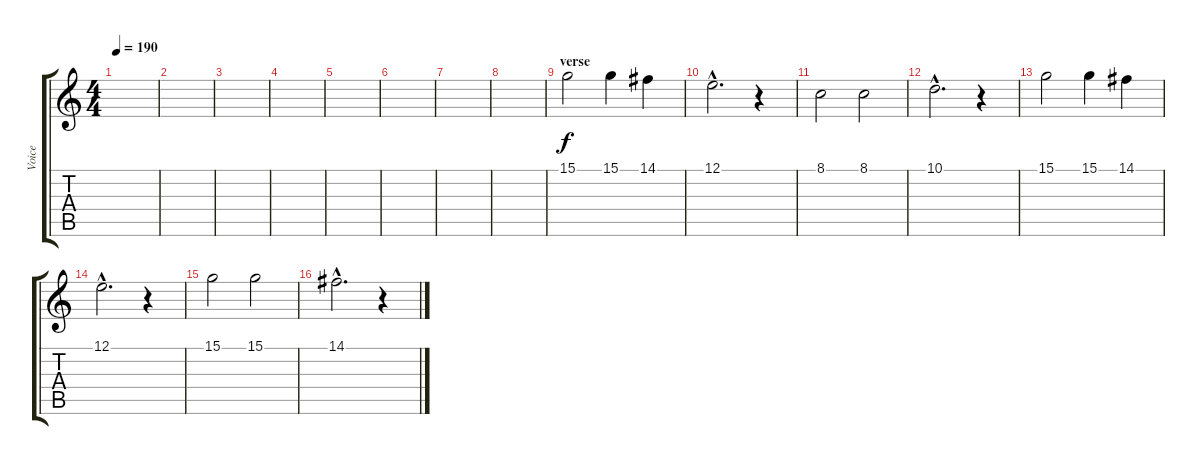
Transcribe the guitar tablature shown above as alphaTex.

\track ("Voice" "Voice") {instrument choiraahs}
\staff {score tabs}
\tuning (E4 B3 G3 D3 A2 E2) {hide}
\ts (4 4)
\tempo 190
\clef g2
\ks c
|
|
|
|
|
|
|
|
\section ("" "verse")
15.1.2 15.1.4 14.1.4 |
12.1{hac}.2{d} r.4 |
8.1.2 8.1.2 |
10.1{hac}.2{d} r.4 |
15.1.2 15.1.4 14.1.4 |
12.1{hac}.2{d} r.4 |
15.1.2 15.1.2 |
14.1{hac}.2{d} r.4
